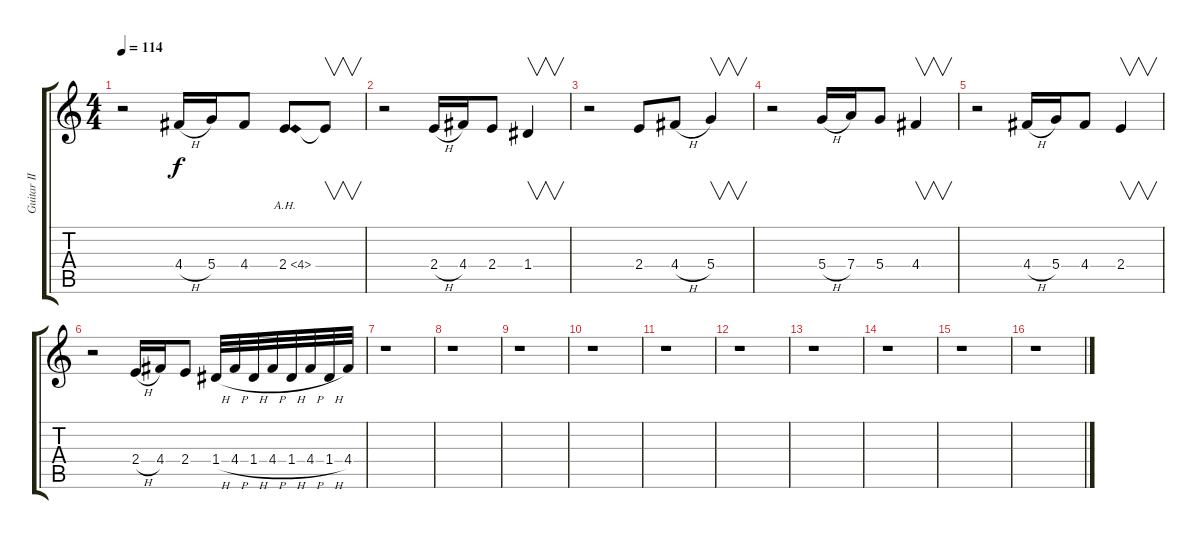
\track ("Guitar II" "Guitar II") {instrument overdrivenguitar}
\staff {score tabs}
\tuning (E4 B3 G3 D3 A2 E2) {hide}
\ts (4 4)
\tempo 114
\clef g2
\ks c
r.2{dy f} 4.4{h}.16 5.4.16 4.4.8 2.4{ah 2}.8 2.4{t}.8{v} |
r.2 2.4{h}.16 4.4.16 2.4.8 1.4.4{v} |
r.2 2.4.8 4.4{h}.8 5.4.4{v} |
r.2 5.4{h}.16 7.4.16 5.4.8 4.4.4{v} |
r.2 4.4{h}.16 5.4.16 4.4.8 2.4.4{v} |
r.2 2.4{h}.16 4.4.16 2.4.8 1.4{h}.32 4.4{h}.32 1.4{h}.32 4.4{h}.32 1.4{h}.32 4.4{h}.32 1.4{h}.32 4.4.32 |
r.1 |
r.1 |
r.1 |
r.1 |
r.1 |
r.1 |
r.1 |
r.1 |
r.1 |
r.1
